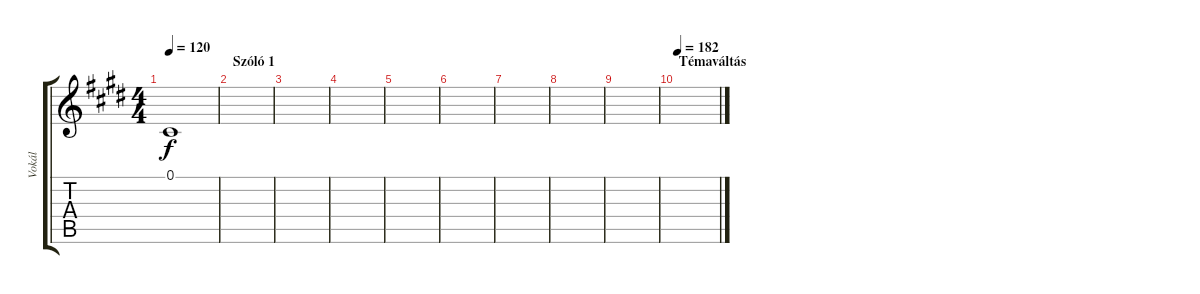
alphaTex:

\track ("Vokál" "Vokál") {instrument violin}
\staff {score tabs}
\tuning (Db4 Ab3 E3 B2 Gb2 Db2) {hide}
\ts (4 4)
\tempo 120
\clef g2
\ks c#minor
0.1{t}.1{dy f} |
\section ("" "Szóló 1")
|
|
|
|
|
|
|
|
\section ("" "Témaváltás")
\tempo 182
